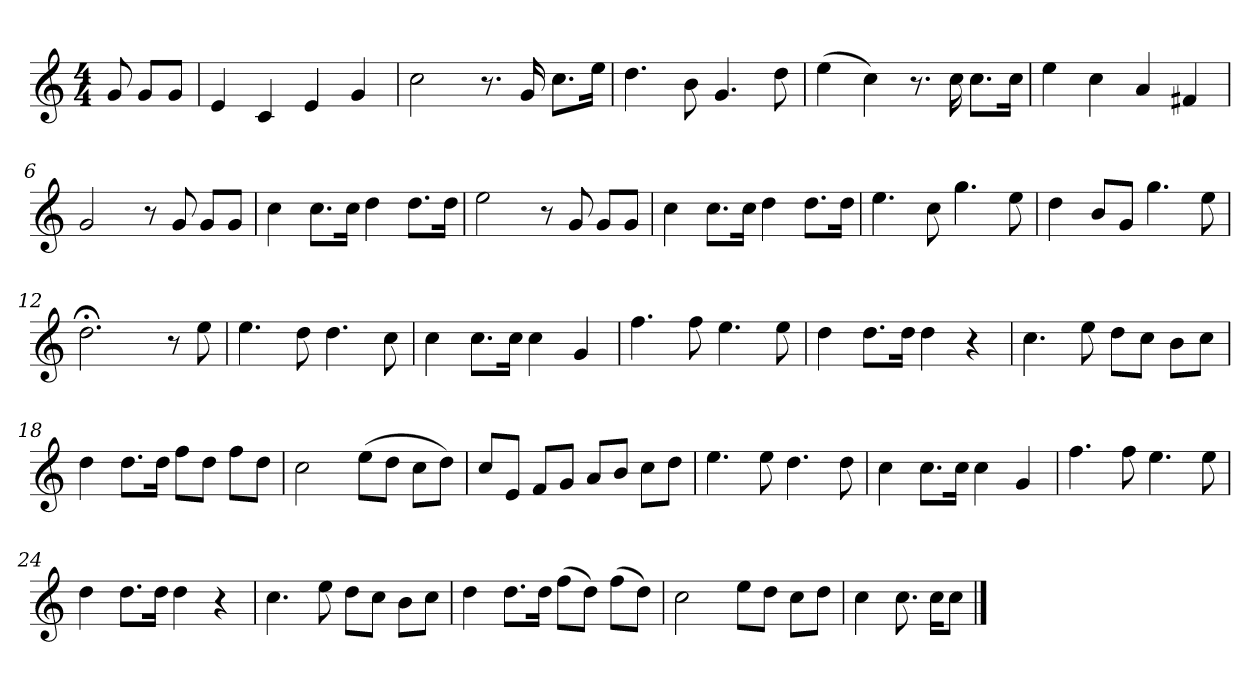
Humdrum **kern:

**kern
*part1
*staff1
*clefG2
*k[]
*C:
*M4/4
*MM120
=
8g
8g/L
8g/J
=1
4e
4c
4e
4g
=2
2cc
8.r
16g
8.cc\L
16ee\Jk
=3
4.dd
8b
4.g
8dd
=4
(4ee
4cc)
8.r
16cc
8.cc\L
16cc\Jk
=5
4ee
4cc
4a
4f#X
=6
2g
8r
8g
8g/L
8g/J
=7
4cc
8.cc\L
16cc\Jk
4dd
8.dd\L
16dd\Jk
=8
2ee
8r
8g
8g/L
8g/J
=9
4cc
8.cc\L
16cc\Jk
4dd
8.dd\L
16dd\Jk
=10
4.ee
8cc
4.gg
8ee
=11
4dd
8b/L
8g/J
4.gg
8ee
=12
2.dd;<
8r
8ee
=13
4.ee
8dd
4.dd
8cc
=14
4cc
8.cc\L
16cc\Jk
4cc
4g
=15
4.ff
8ff
4.ee
8ee
=16
4dd
8.dd\L
16dd\Jk
4dd
4r
=17
4.cc
8ee
8dd\L
8cc\J
8b\L
8cc\J
=18
4dd
8.dd\L
16dd\Jk
8ff\L
8dd\J
8ff\L
8dd\J
=19
2cc
(8ee\L
8dd\J
8cc\L
8dd\J)
=20
8cc/L
8e/J
8f/L
8g/J
8a/L
8b/J
8cc\L
8dd\J
=21
4.ee
8ee
4.dd
8dd
=22
4cc
8.cc\L
16cc\Jk
4cc
4g
=23
4.ff
8ff
4.ee
8ee
=24
4dd
8.dd\L
16dd\Jk
4dd
4r
=25
4.cc
8ee
8dd\L
8cc\J
8b\L
8cc\J
=26
4dd
8.dd\L
16dd\Jk
(8ff\L
8dd\J)
(8ff\L
8dd\J)
=27
2cc
8ee\L
8dd\J
8cc\L
8dd\J
=28
4cc
8.cc
16cc\KL
8cc\J
==
*-
